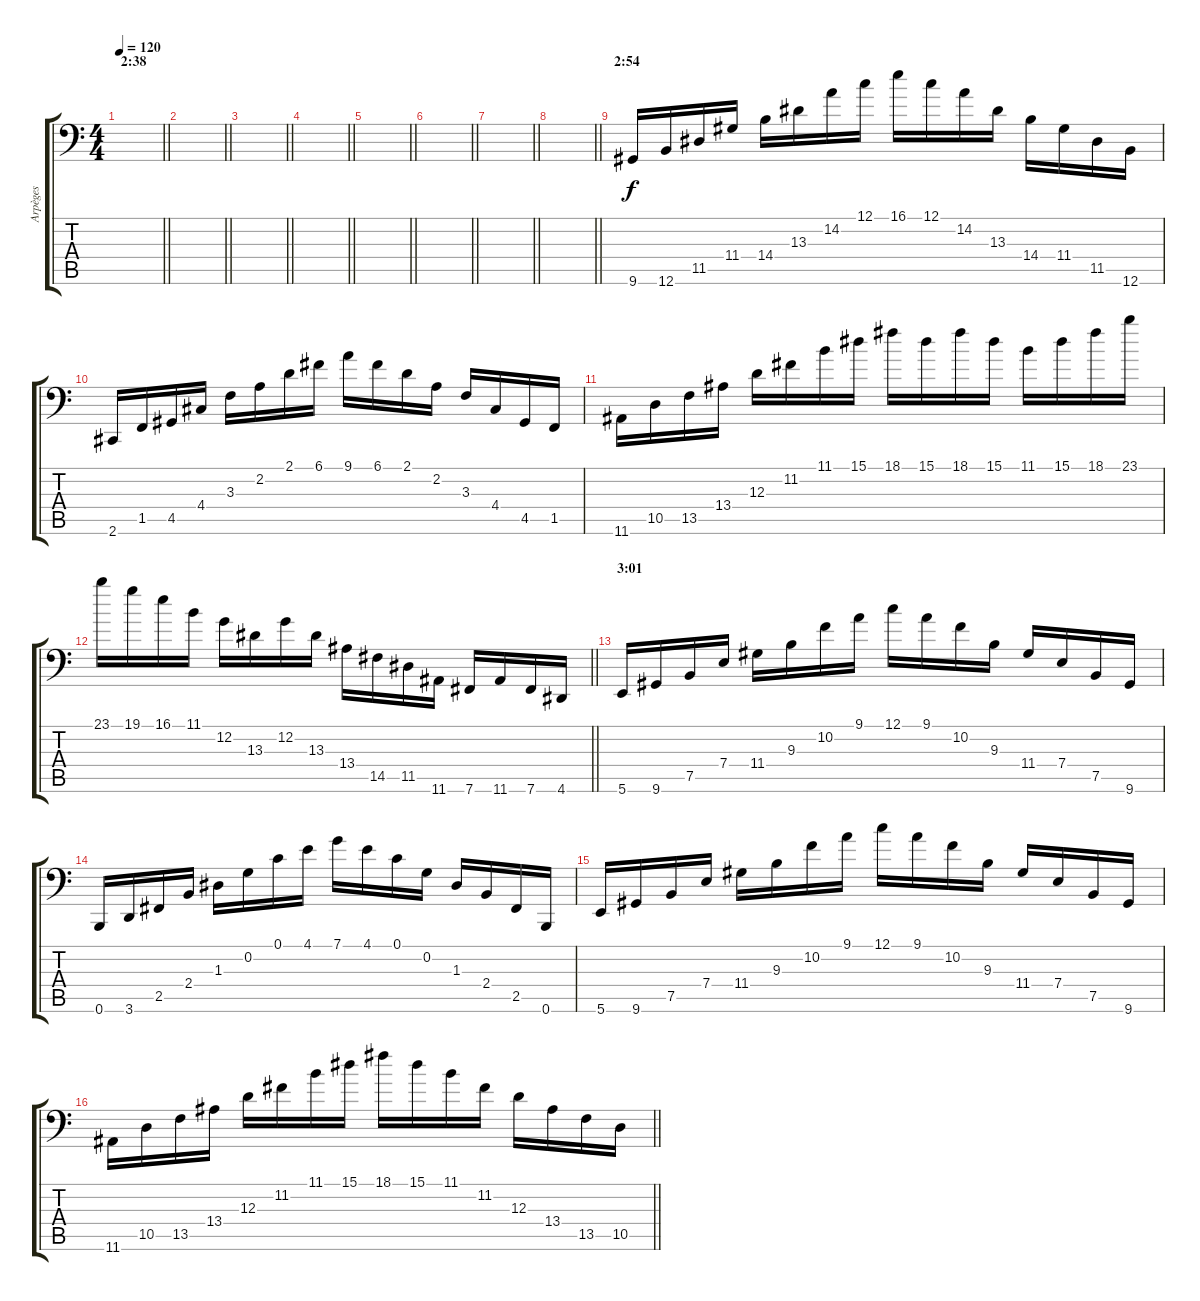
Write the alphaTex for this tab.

\track ("Arpèges " "Arpèges ") {instrument synthbass1}
\staff {score tabs}
\tuning (C3 G2 D2 A1 E1 B0) {hide}
\ts (4 4)
\section ("" "2:38")
\tempo 120
\clef f4
\barLineRight lightlight
\ks c
|
\barLineRight lightlight
|
\barLineRight lightlight
|
\barLineRight lightlight
|
\barLineRight lightlight
|
\barLineRight lightlight
|
\barLineRight lightlight
|
\barLineRight lightlight
|
\section ("" "2:54")
9.6.16 12.6.16 11.5.16 11.4.16 14.4.16 13.3.16 14.2.16 12.1.16 16.1.16 12.1.16 14.2.16 13.3.16 14.4.16 11.4.16 11.5.16 12.6.16 |
2.6.16 1.5.16 4.5.16 4.4.16 3.3.16 2.2.16 2.1.16 6.1.16 9.1.16 6.1.16 2.1.16 2.2.16 3.3.16 4.4.16 4.5.16 1.5.16 |
11.6.16 10.5.16 13.5.16 13.4.16 12.3.16 11.2.16 11.1.16 15.1.16 18.1.16 15.1.16 18.1.16 15.1.16 11.1.16 15.1.16 18.1.16 23.1.16 |
\barLineRight lightlight
23.1.16 19.1.16 16.1.16 11.1.16 12.2.16 13.3.16 12.2.16 13.3.16 13.4.16 14.5.16 11.5.16 11.6.16 7.6.16 11.6.16 7.6.16 4.6.16 |
\section ("" "3:01")
5.6.16 9.6.16 7.5.16 7.4.16 11.4.16 9.3.16 10.2.16 9.1.16 12.1.16 9.1.16 10.2.16 9.3.16 11.4.16 7.4.16 7.5.16 9.6.16 |
0.6.16 3.6.16 2.5.16 2.4.16 1.3.16 0.2.16 0.1.16 4.1.16 7.1.16 4.1.16 0.1.16 0.2.16 1.3.16 2.4.16 2.5.16 0.6.16 |
5.6.16 9.6.16 7.5.16 7.4.16 11.4.16 9.3.16 10.2.16 9.1.16 12.1.16 9.1.16 10.2.16 9.3.16 11.4.16 7.4.16 7.5.16 9.6.16 |
\barLineRight lightlight
11.6.16 10.5.16 13.5.16 13.4.16 12.3.16 11.2.16 11.1.16 15.1.16 18.1.16 15.1.16 11.1.16 11.2.16 12.3.16 13.4.16 13.5.16 10.5.16
